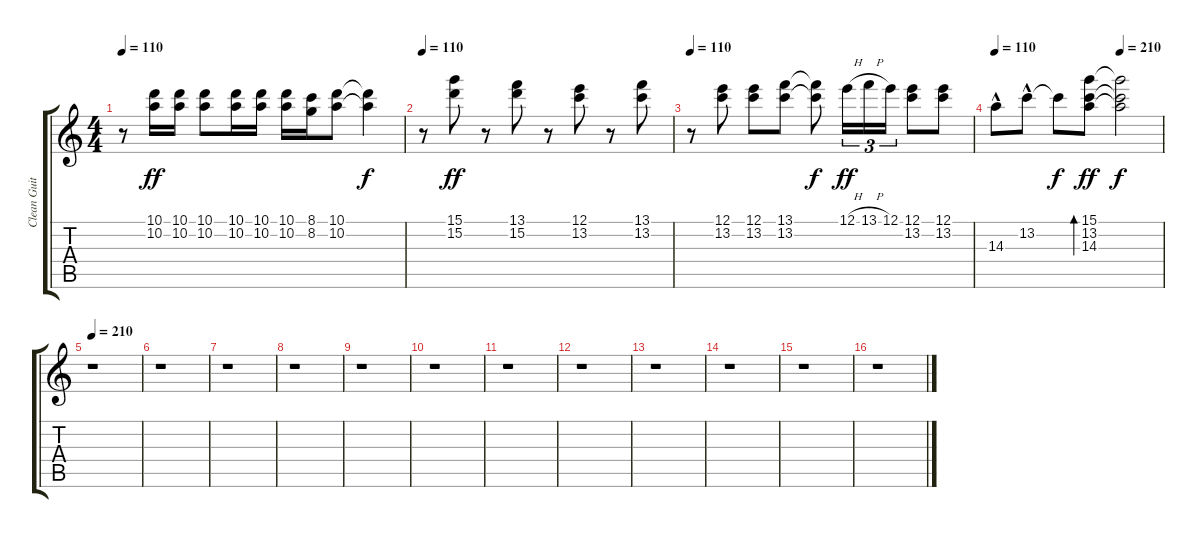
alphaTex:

\track ("Clean Guitar" "Clean Guit") {instrument electricguitarjazz}
\staff {score tabs}
\tuning (E4 B3 G3 D3 A2 E2) {hide}
\ts (4 4)
\tempo 110
\clef g2
\ks c
r.8{dy f} (10.1 10.2).16{dy ff} (10.1 10.2).16 (10.1 10.2).8 (10.1 10.2).16 (10.1 10.2).16 (10.1 10.2).16 (8.1 8.2).16 (10.1 10.2).8 (10.1{t} 10.2{t}).4{dy f} |
\tempo 110
r.8 (15.1 15.2).8{dy ff} r.8 (13.1 15.2).8 r.8 (12.1 13.2).8 r.8 (13.1 13.2).8 |
\tempo 110
r.8 (12.1 13.2).8 (12.1 13.2).8 (13.1 13.2).8 (13.1{t} 13.2{t}).8{dy f} 12.1{h}.16{tu (3 2) dy ff} 13.1{h}.16{tu (3 2)} 12.1.16{tu (3 2)} (12.1 13.2).8 (12.1 13.2).8 |
\tempo (210 0.75)
\tempo 110
14.3{hac}.8 13.2{hac}.8 13.2{t}.8{dy f} (15.1 13.2 14.3).8{bd 480 dy ff} (15.1{t} 13.2{t} 14.3{t}).2{dy f} |
\tempo 210
r.1 |
r.1 |
r.1 |
r.1 |
r.1 |
r.1 |
r.1 |
r.1 |
r.1 |
r.1 |
r.1 |
r.1
